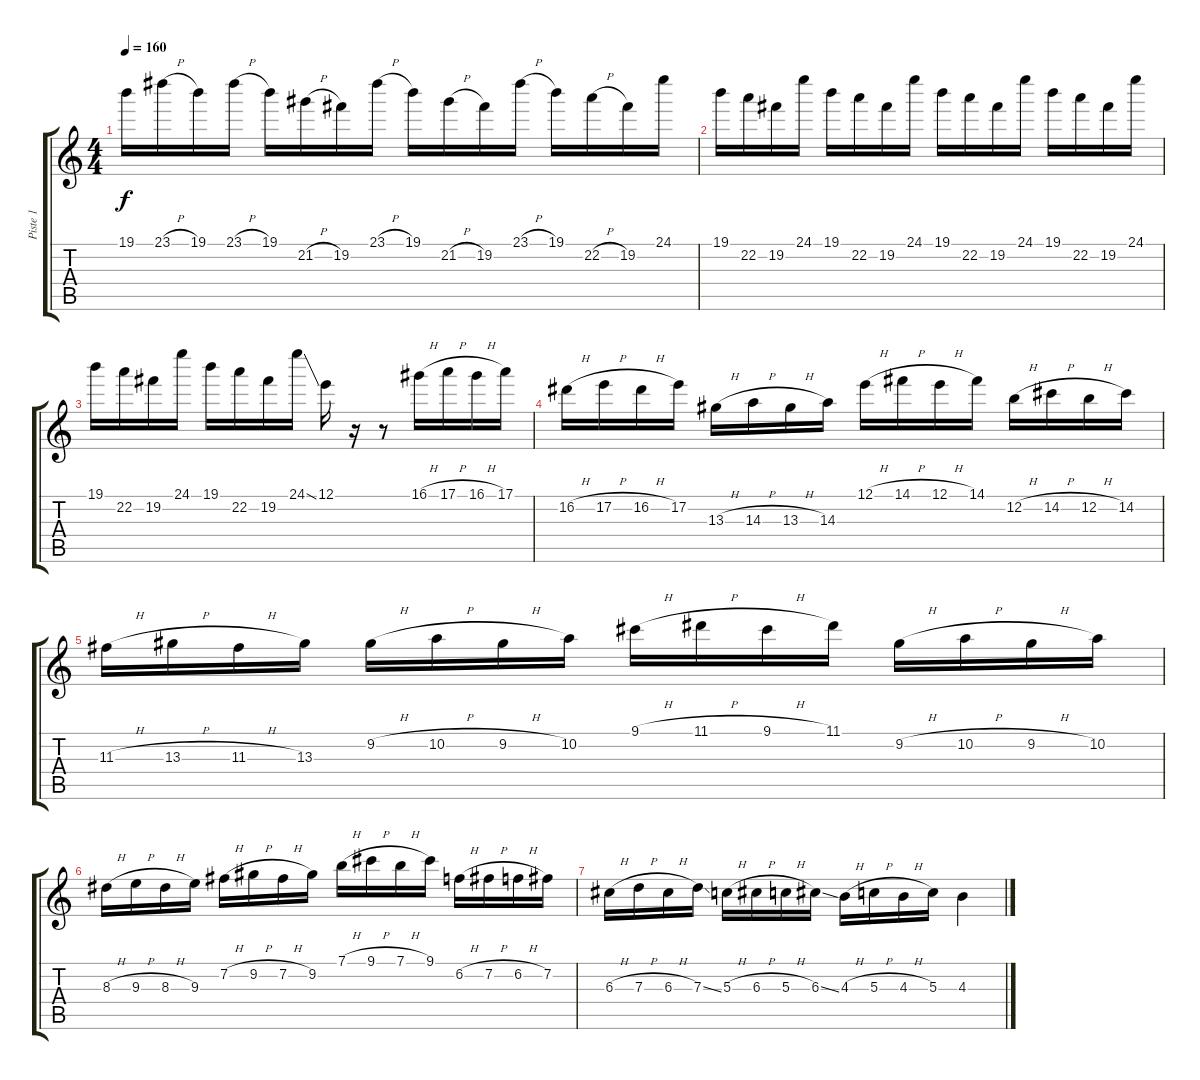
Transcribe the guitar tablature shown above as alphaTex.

\track ("Piste 1" "Piste 1") {instrument distortionguitar}
\staff {score tabs}
\tuning (E4 B3 G3 D3 A2 E2) {hide}
\ts (4 4)
\tempo 160
\clef g2
\ks c
19.1.16{dy f} 23.1{h}.16 19.1.16 23.1{h}.16 19.1.16 21.2{h}.16 19.2.16 23.1{h}.16 19.1.16 21.2{h}.16 19.2.16 23.1{h}.16 19.1.16 22.2{h}.16 19.2.16 24.1.16 |
19.1.16 22.2.16 19.2.16 24.1.16 19.1.16 22.2.16 19.2.16 24.1.16 19.1.16 22.2.16 19.2.16 24.1.16 19.1.16 22.2.16 19.2.16 24.1.16 |
19.1.16 22.2.16 19.2.16 24.1.16 19.1.16 22.2.16 19.2.16 24.1{ss}.16 12.1.16 r.16 r.8 16.1{h}.16 17.1{h}.16 16.1{h}.16 17.1.16 |
16.2{h}.16 17.2{h}.16 16.2{h}.16 17.2.16 13.3{h}.16 14.3{h}.16 13.3{h}.16 14.3.16 12.1{h}.16 14.1{h}.16 12.1{h}.16 14.1.16 12.2{h}.16 14.2{h}.16 12.2{h}.16 14.2.16 |
11.3{h}.16 13.3{h}.16 11.3{h}.16 13.3.16 9.2{h}.16 10.2{h}.16 9.2{h}.16 10.2.16 9.1{h}.16 11.1{h}.16 9.1{h}.16 11.1.16 9.2{h}.16 10.2{h}.16 9.2{h}.16 10.2.16 |
8.3{h}.16 9.3{h}.16 8.3{h}.16 9.3.16 7.2{h}.16 9.2{h}.16 7.2{h}.16 9.2.16 7.1{h}.16 9.1{h}.16 7.1{h}.16 9.1.16 6.2{h}.16 7.2{h}.16 6.2{h}.16 7.2.16 |
6.3{h}.16 7.3{h}.16 6.3{h}.16 7.3{ss}.16 5.3{h}.16 6.3{h}.16 5.3{h}.16 6.3{ss}.16 4.3{h}.16 5.3{h}.16 4.3{h}.16 5.3.16 4.3.4
